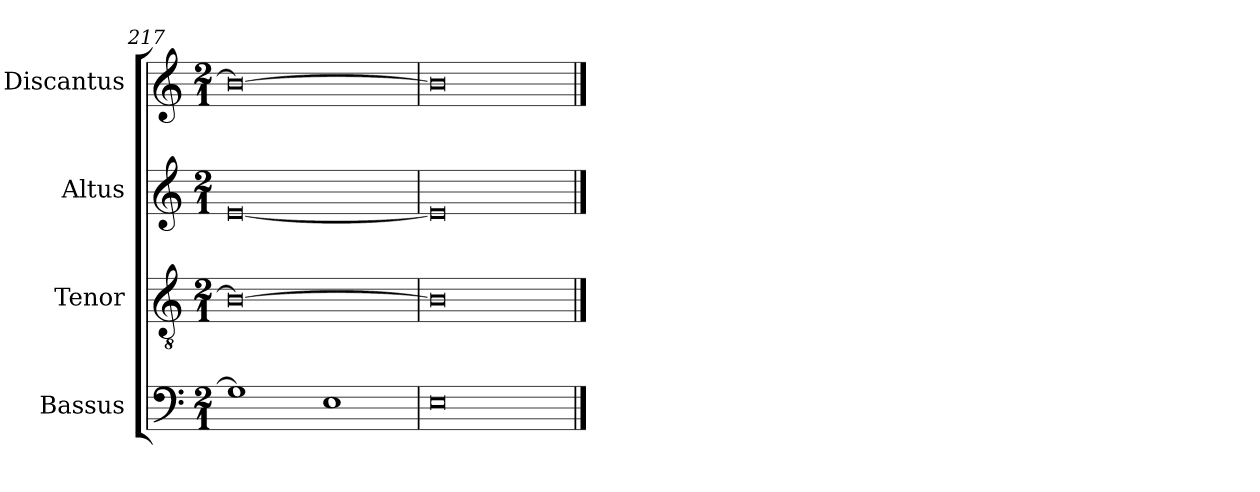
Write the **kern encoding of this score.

**kern	**kern	**kern	**kern
*part4	*part3	*part2	*part1
*staff4	*staff3	*staff2	*staff1
*I"Bassus	*I"Tenor	*I"Altus	*I"Discantus
*I'B	*I'T	*I'A	*I'D
*clefF4	*clefGv2	*clefG2	*clefG2
*k[]	*k[]	*k[]	*k[]
*M2/1	*M2/1	*M2/1	*M2/1
=217	=217	=217	=217
1G]	0B_	[0e	0b_
1E	.	.	.
=218	=218	=218	=218
0E	0B]	0e]	0b]
==	==	==	==
*-	*-	*-	*-
